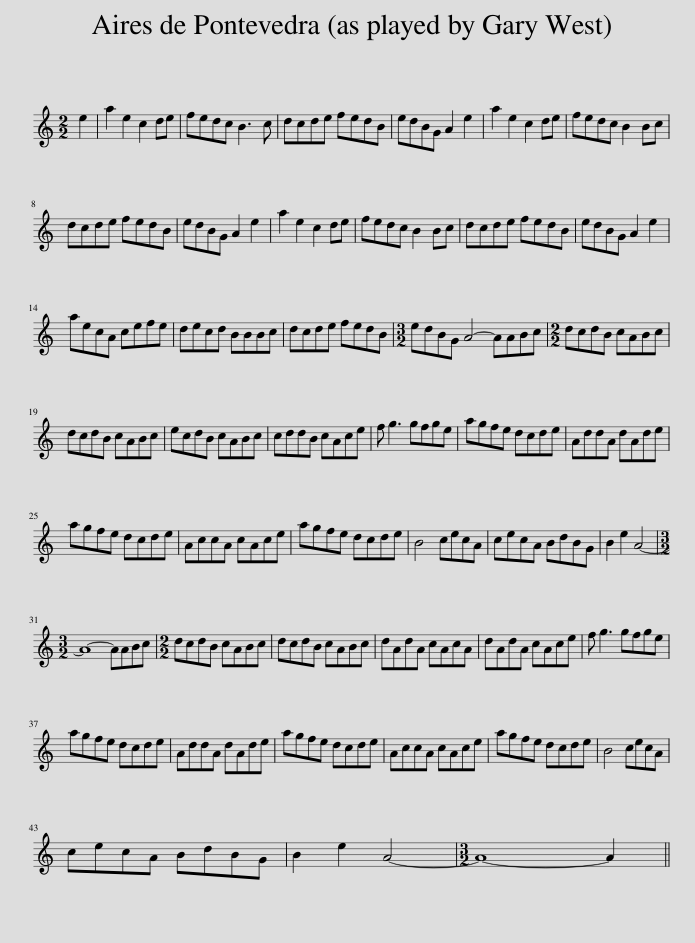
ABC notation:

X:1
L:1/8
M:2/2
I:linebreak $
K:C
V:1 treble
V:1
 e2 | a2 e2 c2 de | fedc B3 c | dcde fedB | edBG A2 e2 | %5
 a2 e2 c2 de | fedc B2 Bc |$ dcde fedB | edBG A2 e2 | a2 e2 c2 de | %10
 fedc B2 Bc | dcde fedB | edBG A2 e2 |$ aecA cefe | decd BBBc | %15
 dcde fedB |[M:3/2] edBG A4- AABc |[M:2/2] dcdB cABc |$ dcdB cABc | ecdB cABc | %20
 cddB cAce | f g3 gfge | agfe dcde | AddA dAde |$ agfe dcde | %25
 AccA cAce | agfe dcde | B4 cecA | cecA BdBG | B2 e2 A4- |$ %30
[M:3/2] A8- AABc |[M:2/2] dcdB cABc | dcdB cABc | dAdA cAcA | dAdA cAce | %35
 f g3 gfge |$ agfe dcde | AddA dAde | agfe dcde | AccA cAce | %40
 agfe dcde | B4 cecA |$ cecA BdBG | B2 e2 A4- |[M:3/2] A8- A2 || %45
